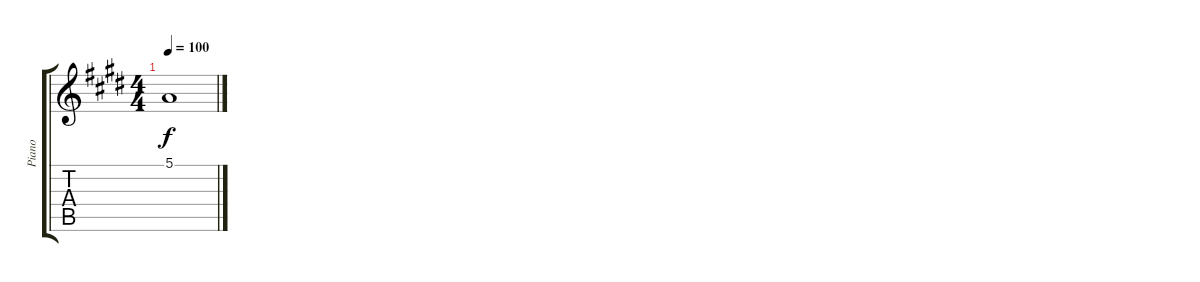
\track ("Piano" "Piano") {instrument acousticgrandpiano}
\staff {score tabs}
\tuning (E4 B3 G3 D3 A2 E2) {hide}
\ts (4 4)
\tempo 100
\clef g2
\ks e
5.1.1{dy f}
